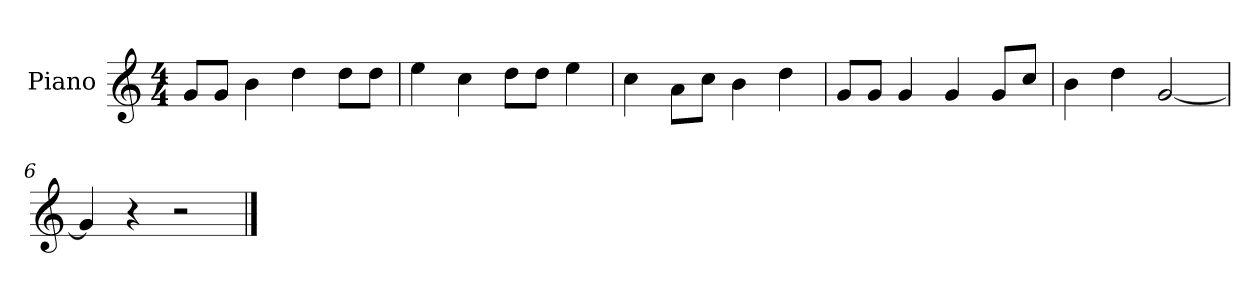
**kern
*part1
*staff1
*I"Piano
*I'P-no
*clefG2
*k[]
*M4/4
*MM90
=1
8g/L
8g/J
4b\
4dd\
8dd\L
8dd\J
=2
4ee\
4cc\
8dd\L
8dd\J
4ee\
=3
4cc\
8a\L
8cc\J
4b\
4dd\
=4
8g/L
8g/J
4g/
4g/
8g/L
8cc/J
=5
4b\
4dd\
[2g/
=6
4g/]
4r
2r
==
*-
